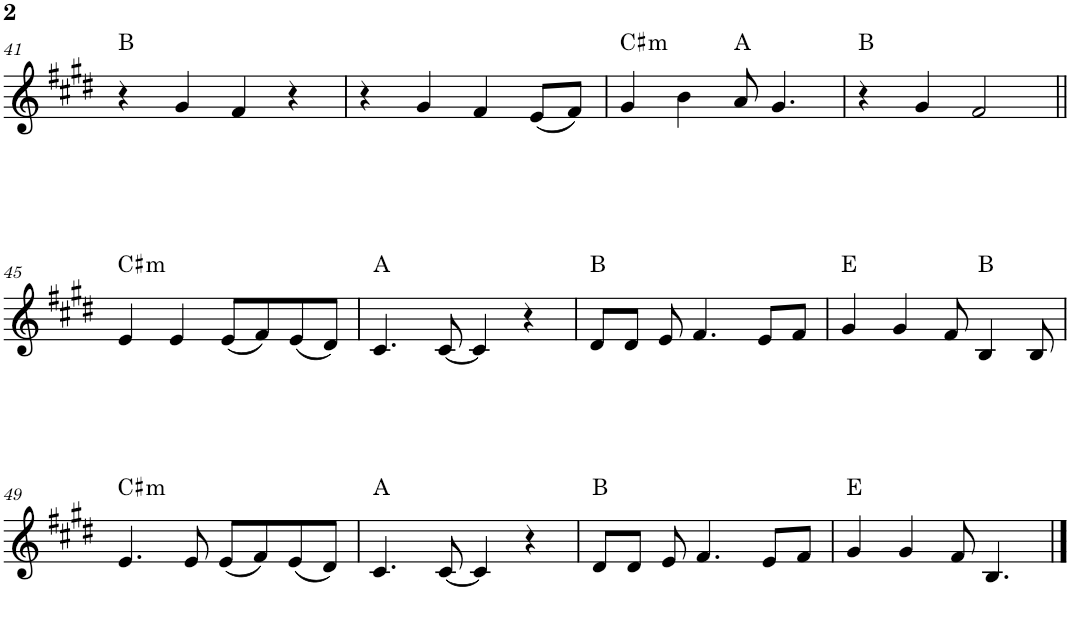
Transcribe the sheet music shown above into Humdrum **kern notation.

**kern	**harte
*part1	*part1
*staff1	*
*I"Piano	*
*I'Pno.	*
!!LO:PB:g=z
*clefG2	*
*k[f#c#g#d#]	*
*M4/4	*
=41	=41
4r	B:maj
4g#/	.
4f#/	.
4r	.
=42	=42
4r	.
4g#/	.
4f#/	.
(8e/L	.
8f#/J)	.
=43	=43
!	!LO:H:kt=m
4g#/	C#:min
4b\	.
8a/	A:maj
4.g#/	.
=44	=44
4r	B:maj
4g#/	.
2f#/	.
!!LO:LB:g=z
=45||	=45||
!	!LO:H:kt=m
4e/	C#:min
4e/	.
(8e/L	.
8f#/)	.
(8e/	.
8d#/J)	.
=46	=46
4.c#/	A:maj
[8c#/	.
4c#/]	.
4r	.
=47	=47
8d#/L	B:maj
8d#/J	.
8e/	.
4.f#/	.
8e/L	.
8f#/J	.
=48	=48
4g#/	E:maj
4g#/	.
8f#/	.
4B/	B:maj
8B/	.
!!LO:LB:g=z
=49	=49
!	!LO:H:kt=m
4.e/	C#:min
8e/	.
(8e/L	.
8f#/)	.
(8e/	.
8d#/J)	.
=50	=50
4.c#/	A:maj
[8c#/	.
4c#/]	.
4r	.
=51	=51
8d#/L	B:maj
8d#/J	.
8e/	.
4.f#/	.
8e/L	.
8f#/J	.
=52	=52
4g#/	E:maj
4g#/	.
8f#/	.
4.B/	.
==	==
*-	*-
